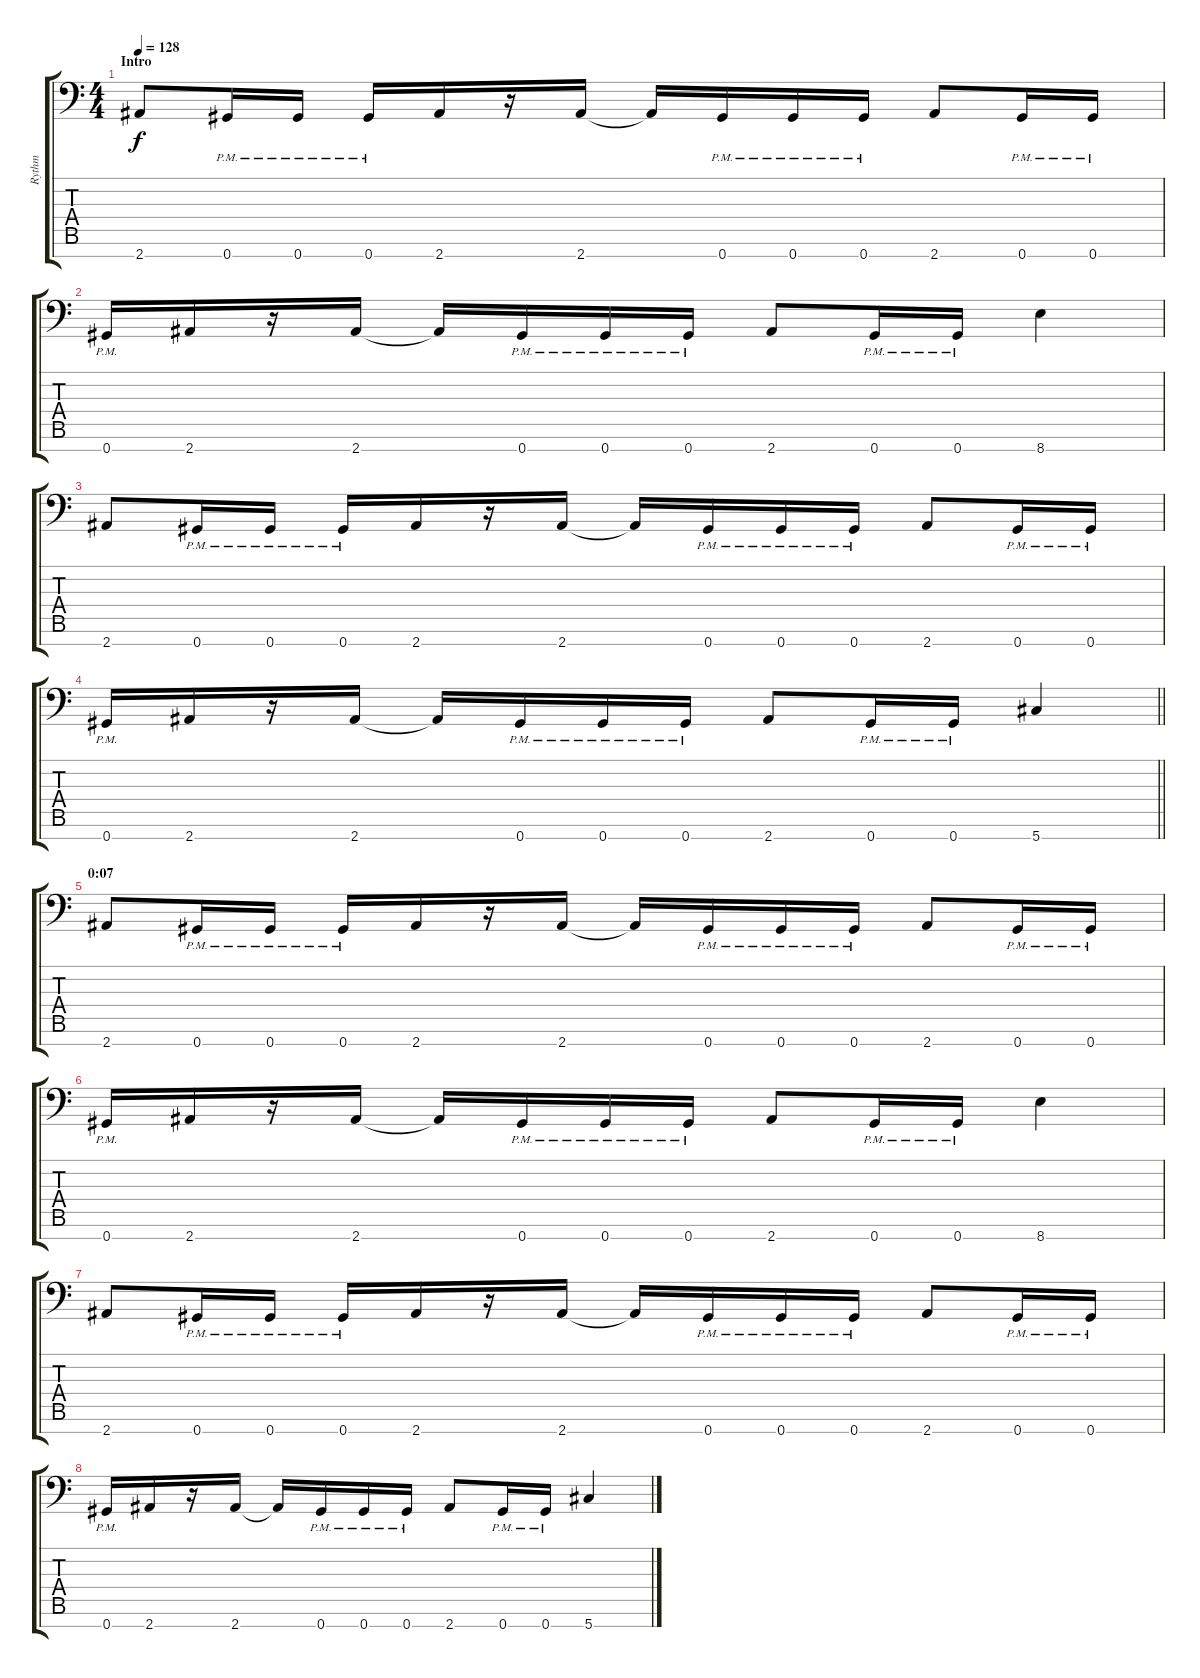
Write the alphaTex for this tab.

\track ("Rythm" "Rythm") {instrument distortionguitar}
\staff {score tabs}
\tuning (Eb4 Bb3 Gb3 Db3 Ab2 Eb2 Ab1) {hide}
\ts (4 4)
\section ("" "Intro")
\tempo 128
\clef f4
\ks c
2.7.8{dy f instrument distortionguitar} 0.7{pm}.16 0.7{pm}.16 0.7{pm}.16 2.7.16 r.16 2.7.16 2.7{t}.16 0.7{pm}.16 0.7{pm}.16 0.7{pm}.16 2.7.8 0.7{pm}.16 0.7{pm}.16 |
0.7{pm}.16 2.7.16 r.16 2.7.16 2.7{t}.16 0.7{pm}.16 0.7{pm}.16 0.7{pm}.16 2.7.8 0.7{pm}.16 0.7{pm}.16 8.7.4 |
2.7.8 0.7{pm}.16 0.7{pm}.16 0.7{pm}.16 2.7.16 r.16 2.7.16 2.7{t}.16 0.7{pm}.16 0.7{pm}.16 0.7{pm}.16 2.7.8 0.7{pm}.16 0.7{pm}.16 |
\barLineRight lightlight
0.7{pm}.16 2.7.16 r.16 2.7.16 2.7{t}.16 0.7{pm}.16 0.7{pm}.16 0.7{pm}.16 2.7.8 0.7{pm}.16 0.7{pm}.16 5.7.4 |
\section ("" "0:07")
2.7.8 0.7{pm}.16 0.7{pm}.16 0.7{pm}.16 2.7.16 r.16 2.7.16 2.7{t}.16 0.7{pm}.16 0.7{pm}.16 0.7{pm}.16 2.7.8 0.7{pm}.16 0.7{pm}.16 |
0.7{pm}.16 2.7.16 r.16 2.7.16 2.7{t}.16 0.7{pm}.16 0.7{pm}.16 0.7{pm}.16 2.7.8 0.7{pm}.16 0.7{pm}.16 8.7.4 |
2.7.8 0.7{pm}.16 0.7{pm}.16 0.7{pm}.16 2.7.16 r.16 2.7.16 2.7{t}.16 0.7{pm}.16 0.7{pm}.16 0.7{pm}.16 2.7.8 0.7{pm}.16 0.7{pm}.16 |
0.7{pm}.16 2.7.16 r.16 2.7.16 2.7{t}.16 0.7{pm}.16 0.7{pm}.16 0.7{pm}.16 2.7.8 0.7{pm}.16 0.7{pm}.16 5.7.4
